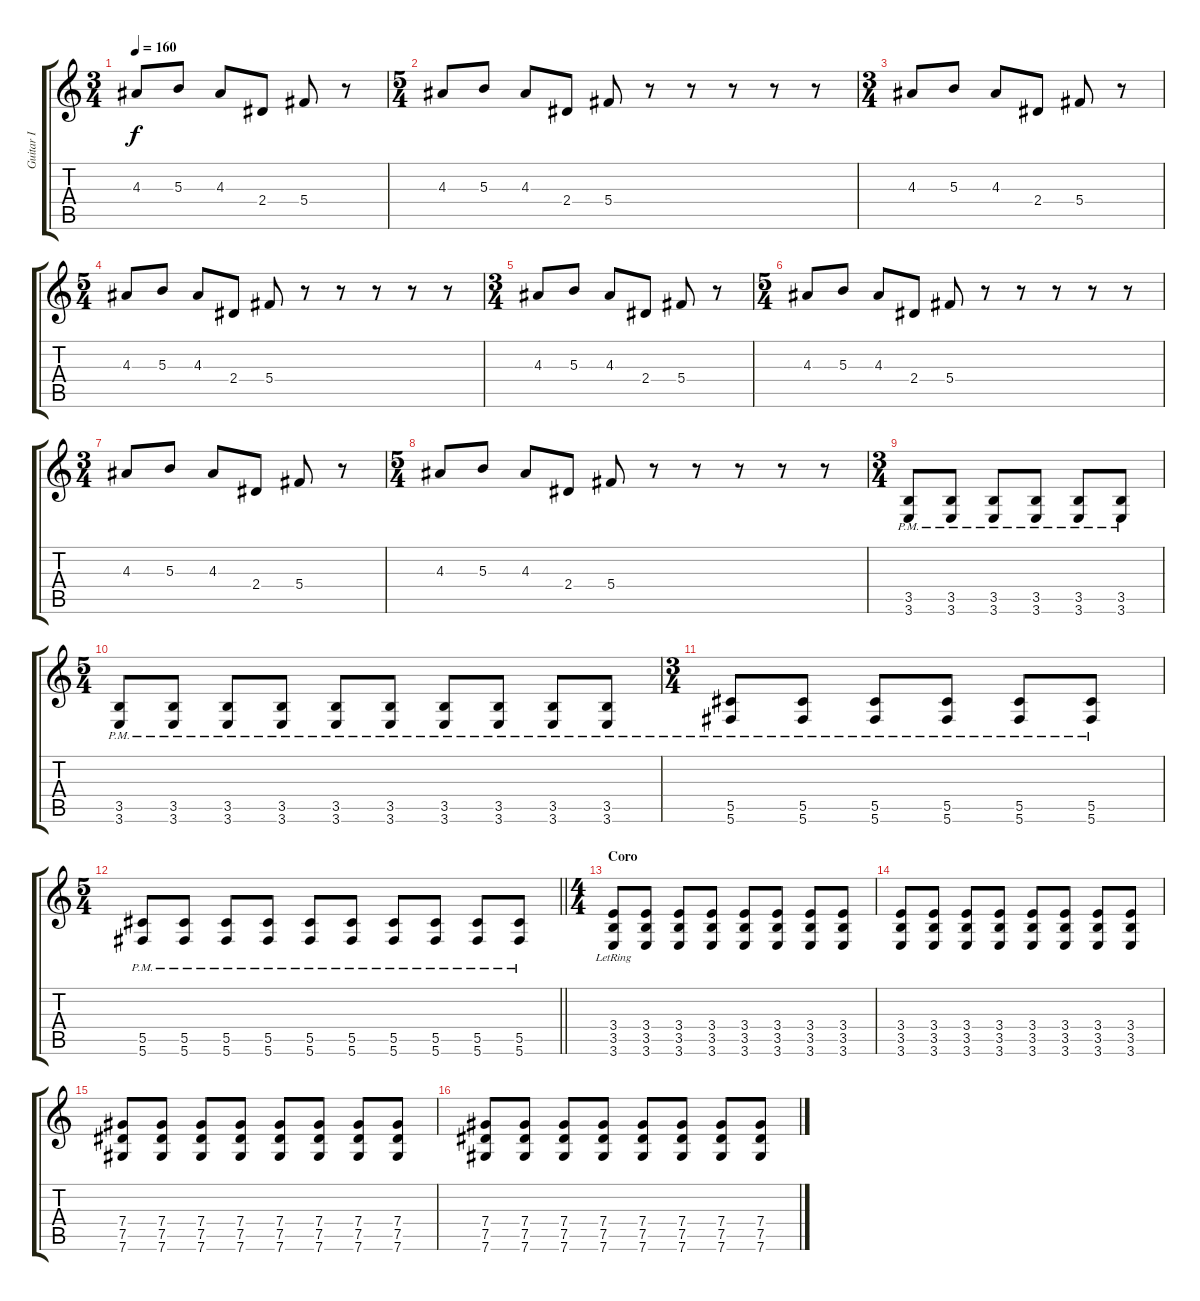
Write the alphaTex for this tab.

\track ("Guitar I" "Guitar I") {instrument distortionguitar}
\staff {score tabs}
\tuning (Eb4 Bb3 Gb3 Db3 Ab2 Db2) {hide}
\ts (3 4)
\tempo 160
\clef g2
\ks c
4.3.8{dy f} 5.3.8 4.3.8 2.4.8 5.4.8 r.8 |
\ts (5 4)
4.3.8 5.3.8 4.3.8 2.4.8 5.4.8 r.8 r.8 r.8 r.8 r.8 |
\ts (3 4)
4.3.8 5.3.8 4.3.8 2.4.8 5.4.8 r.8 |
\ts (5 4)
4.3.8 5.3.8 4.3.8 2.4.8 5.4.8 r.8 r.8 r.8 r.8 r.8 |
\ts (3 4)
4.3.8 5.3.8 4.3.8 2.4.8 5.4.8 r.8 |
\ts (5 4)
4.3.8 5.3.8 4.3.8 2.4.8 5.4.8 r.8 r.8 r.8 r.8 r.8 |
\ts (3 4)
4.3.8 5.3.8 4.3.8 2.4.8 5.4.8 r.8 |
\ts (5 4)
4.3.8 5.3.8 4.3.8 2.4.8 5.4.8 r.8 r.8 r.8 r.8 r.8 |
\ts (3 4)
(3.5{pm} 3.6{pm}).8 (3.5{pm} 3.6{pm}).8 (3.5{pm} 3.6{pm}).8 (3.5{pm} 3.6{pm}).8 (3.5{pm} 3.6{pm}).8 (3.5{pm} 3.6{pm}).8 |
\ts (5 4)
(3.5{pm} 3.6{pm}).8 (3.5{pm} 3.6{pm}).8 (3.5{pm} 3.6{pm}).8 (3.5{pm} 3.6{pm}).8 (3.5{pm} 3.6{pm}).8 (3.5{pm} 3.6{pm}).8 (3.5{pm} 3.6{pm}).8 (3.5{pm} 3.6{pm}).8 (3.5{pm} 3.6{pm}).8 (3.5{pm} 3.6{pm}).8 |
\ts (3 4)
(5.5{pm} 5.6{pm}).8 (5.5{pm} 5.6{pm}).8 (5.5{pm} 5.6{pm}).8 (5.5{pm} 5.6{pm}).8 (5.5{pm} 5.6{pm}).8 (5.5{pm} 5.6{pm}).8 |
\ts (5 4)
\barLineRight lightlight
(5.5{pm} 5.6{pm}).8 (5.5{pm} 5.6{pm}).8 (5.5{pm} 5.6{pm}).8 (5.5{pm} 5.6{pm}).8 (5.5{pm} 5.6{pm}).8 (5.5{pm} 5.6{pm}).8 (5.5{pm} 5.6{pm}).8 (5.5{pm} 5.6{pm}).8 (5.5{pm} 5.6{pm}).8 (5.5{pm} 5.6{pm}).8 |
\ts (4 4)
\section ("" "Coro")
(3.4{lr} 3.5{lr} 3.6{lr}).8 (3.4 3.5 3.6).8 (3.4 3.5 3.6).8 (3.4 3.5 3.6).8 (3.4 3.5 3.6).8 (3.4 3.5 3.6).8 (3.4 3.5 3.6).8 (3.4 3.5 3.6).8 |
(3.4 3.5 3.6).8 (3.4 3.5 3.6).8 (3.4 3.5 3.6).8 (3.4 3.5 3.6).8 (3.4 3.5 3.6).8 (3.4 3.5 3.6).8 (3.4 3.5 3.6).8 (3.4 3.5 3.6).8 |
(7.4 7.5 7.6).8 (7.4 7.5 7.6).8 (7.4 7.5 7.6).8 (7.4 7.5 7.6).8 (7.4 7.5 7.6).8 (7.4 7.5 7.6).8 (7.4 7.5 7.6).8 (7.4 7.5 7.6).8 |
(7.4 7.5 7.6).8 (7.4 7.5 7.6).8 (7.4 7.5 7.6).8 (7.4 7.5 7.6).8 (7.4 7.5 7.6).8 (7.4 7.5 7.6).8 (7.4 7.5 7.6).8 (7.4 7.5 7.6).8
